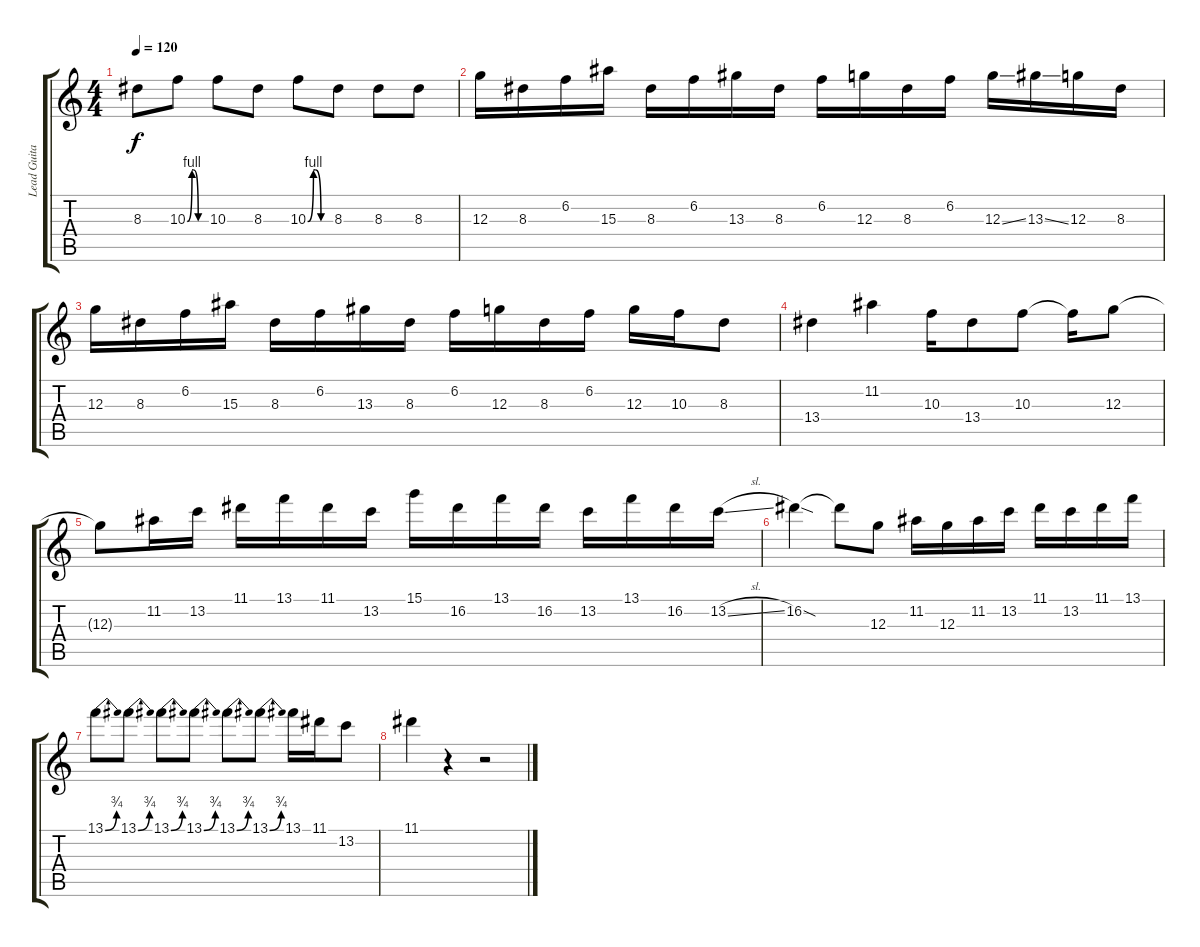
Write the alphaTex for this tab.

\track ("Lead Guitar" "Lead Guita") {instrument distortionguitar}
\staff {score tabs}
\tuning (E4 B3 G3 D3 A2 E2) {hide}
\ts (4 4)
\tempo 120
\clef g2
\ks c
8.3{t}.8{dy f} 10.3{be (custom 0 0 15 4 20 4 35 0 60 0)}.8 10.3.8 8.3.8 10.3{be (custom 0 0 15 4 20 4 35 0 60 0)}.8 8.3.8 8.3.8 8.3.8 |
12.3.16 8.3.16 6.2.16 15.3.16 8.3.16 6.2.16 13.3.16 8.3.16 6.2.16 12.3.16 8.3.16 6.2.16 12.3{ss}.16 13.3{ss}.16 12.3.16 8.3.16 |
12.3.16 8.3.16 6.2.16 15.3.16 8.3.16 6.2.16 13.3.16 8.3.16 6.2.16 12.3.16 8.3.16 6.2.16 12.3.16 10.3.16 8.3.8 |
13.4.4 11.2.4 10.3.16 13.4.8 10.3.8 10.3{t}.16 12.3.8 |
12.3{t}.8 11.2.16 13.2.16 11.1.16 13.1.16 11.1.16 13.2.16 15.1.16 16.2.16 13.1.16 16.2.16 13.2.16 13.1.16 16.2.16 13.2{sl}.16 |
16.2{sod}.4 16.2{t}.8 12.3.8 11.2.16 12.3.16 11.2.16 13.2.16 11.1.16 13.2.16 11.1.16 13.1.16 |
13.1{be (bend 0 0 60 3)}.8 13.1{be (bend 0 0 60 3)}.8 13.1{be (bend 0 0 60 3)}.8 13.1{be (bend 0 0 60 3)}.8 13.1{be (bend 0 0 60 3)}.8 13.1{be (bend 0 0 60 3)}.8 13.1.16 11.1.16 13.2.8 |
11.1.4 r.4 r.2
